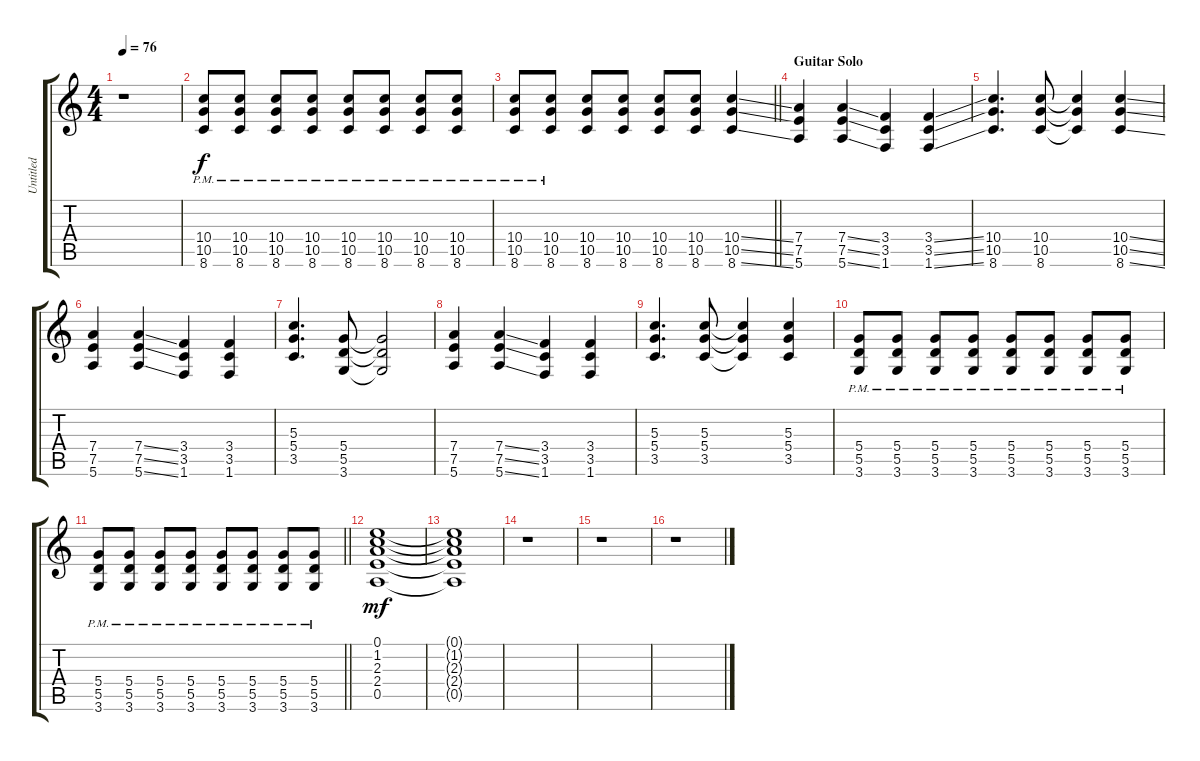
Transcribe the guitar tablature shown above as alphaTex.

\track ("Untitled" "Untitled") {instrument distortionguitar}
\staff {score tabs}
\tuning (E4 B3 G3 D3 A2 E2) {hide}
\ts (4 4)
\tempo 76
\clef g2
\ks c
r.1{dy f} |
(10.4{pm} 10.5{pm} 8.6{pm}).8 (10.4{pm} 10.5{pm} 8.6{pm}).8 (10.4{pm} 10.5{pm} 8.6{pm}).8 (10.4{pm} 10.5{pm} 8.6{pm}).8 (10.4{pm} 10.5{pm} 8.6{pm}).8 (10.4{pm} 10.5{pm} 8.6{pm}).8 (10.4{pm} 10.5{pm} 8.6{pm}).8 (10.4{pm} 10.5{pm} 8.6{pm}).8 |
\barLineRight lightlight
(10.4{pm} 10.5{pm} 8.6{pm}).8 (10.4{pm} 10.5{pm} 8.6{pm}).8 (10.4 10.5 8.6).8 (10.4 10.5 8.6).8 (10.4 10.5 8.6).8 (10.4 10.5 8.6).8 (10.4{ss} 10.5{ss} 8.6{ss}).4 |
\section ("" "Guitar Solo")
(7.4 7.5 5.6).4 (7.4{ss} 7.5{ss} 5.6{ss}).4 (3.4 3.5 1.6).4 (3.4{ss} 3.5{ss} 1.6{ss}).4 |
(10.4 10.5 8.6).4{d} (10.4 10.5 8.6).8 (10.4{t} 10.5{t} 8.6{t}).4 (10.4{ss} 10.5{ss} 8.6{ss}).4 |
(7.4 7.5 5.6).4 (7.4{ss} 7.5{ss} 5.6{ss}).4 (3.4 3.5 1.6).4 (3.4 3.5 1.6).4 |
(5.3 5.4 3.5).4{d} (5.4 5.5 3.6).8 (5.4{t} 5.5{t} 3.6{t}).2 |
(7.4 7.5 5.6).4 (7.4{ss} 7.5{ss} 5.6{ss}).4 (3.4 3.5 1.6).4 (3.4 3.5 1.6).4 |
(5.3 5.4 3.5).4{d} (5.3 5.4 3.5).8 (5.3{t} 5.4{t} 3.5{t}).4 (5.3 5.4 3.5).4 |
(5.4{pm} 5.5{pm} 3.6{pm}).8 (5.4{pm} 5.5{pm} 3.6{pm}).8 (5.4{pm} 5.5{pm} 3.6{pm}).8 (5.4{pm} 5.5{pm} 3.6{pm}).8 (5.4{pm} 5.5{pm} 3.6{pm}).8 (5.4{pm} 5.5{pm} 3.6{pm}).8 (5.4{pm} 5.5{pm} 3.6{pm}).8 (5.4{pm} 5.5{pm} 3.6{pm}).8 |
\barLineRight lightlight
(5.4{pm} 5.5{pm} 3.6{pm}).8 (5.4{pm} 5.5{pm} 3.6{pm}).8 (5.4{pm} 5.5{pm} 3.6{pm}).8 (5.4{pm} 5.5{pm} 3.6{pm}).8 (5.4{pm} 5.5{pm} 3.6{pm}).8 (5.4{pm} 5.5{pm} 3.6{pm}).8 (5.4{pm} 5.5{pm} 3.6{pm}).8 (5.4{pm} 5.5{pm} 3.6{pm}).8 |
(0.1 1.2 2.3 2.4 0.5).1{dy mf} |
(0.1{t} 1.2{t} 2.3{t} 2.4{t} 0.5{t}).1 |
r.1 |
r.1 |
r.1
